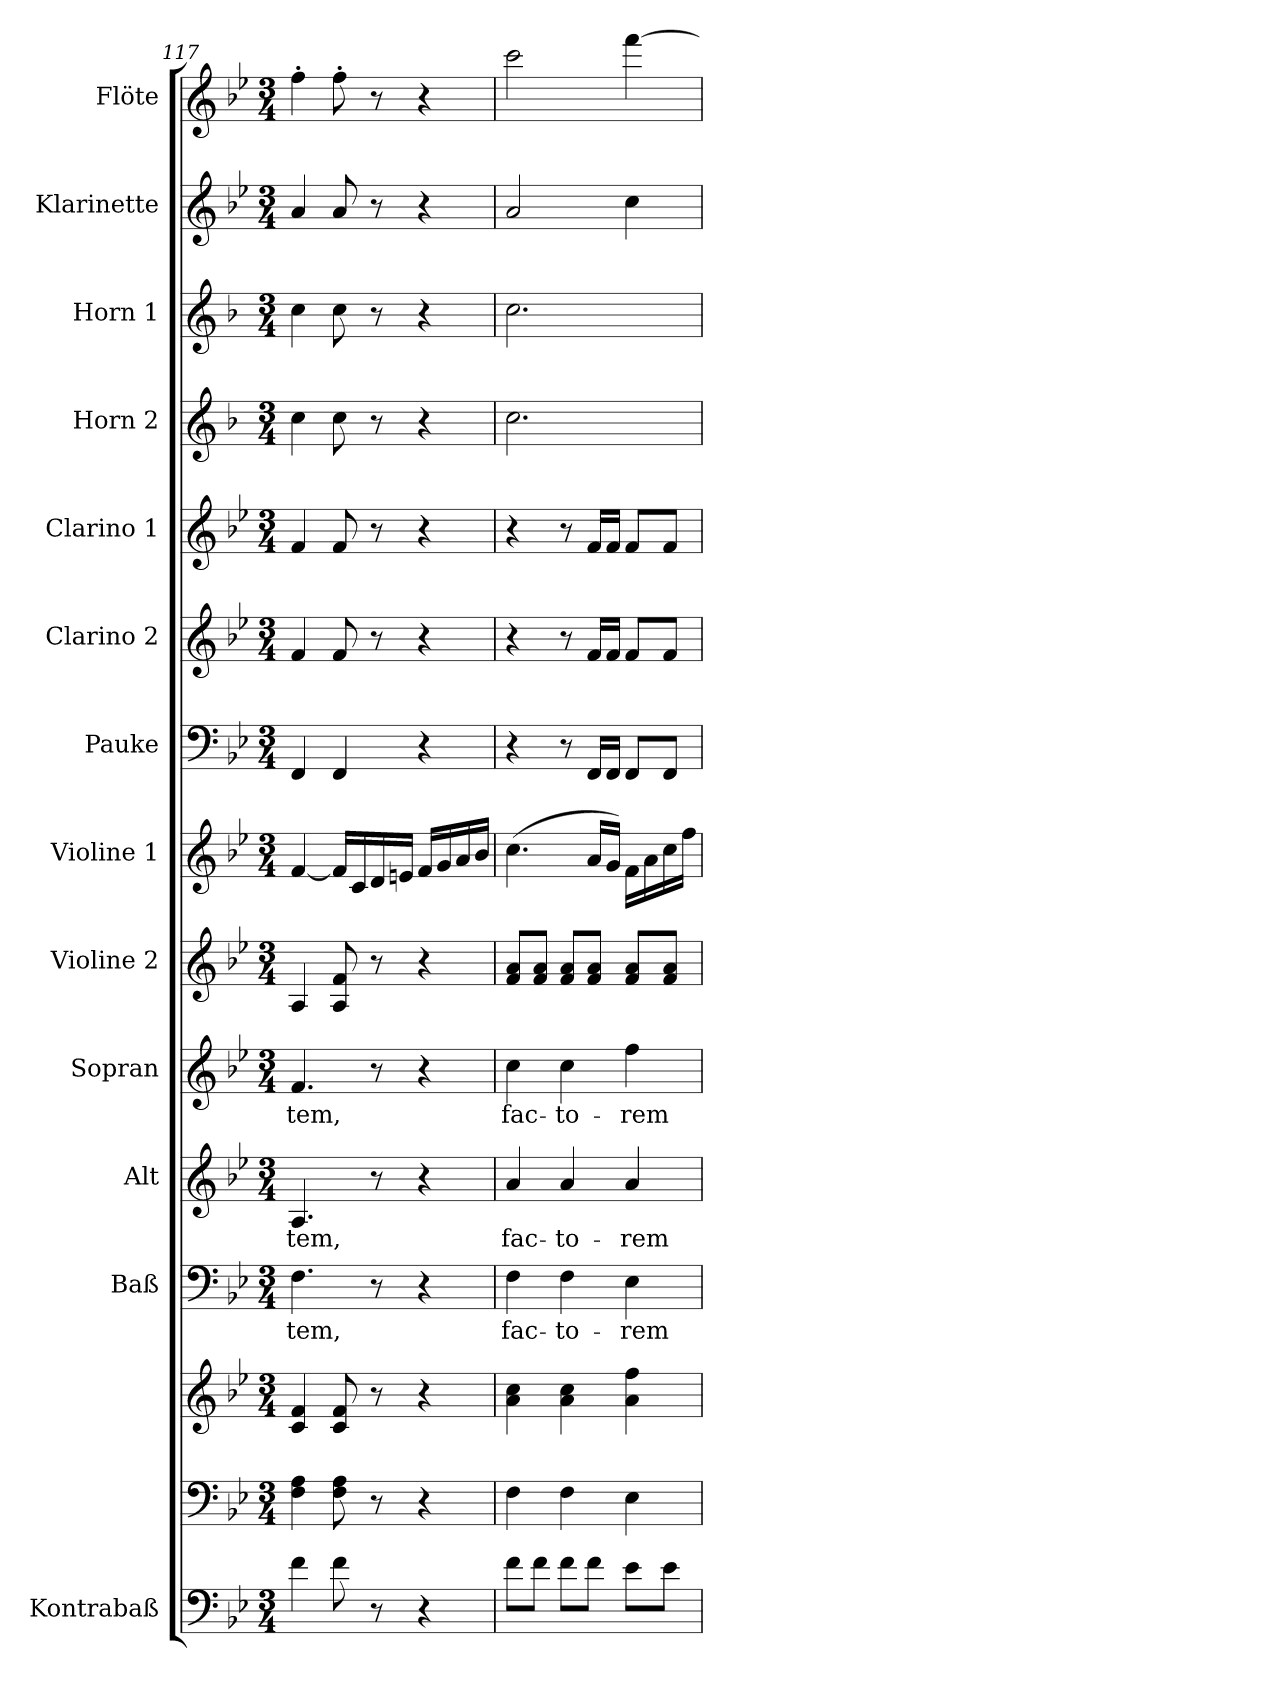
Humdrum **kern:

**kern	**kern	**kern	**kern	**text	**kern	**text	**kern	**text	**kern	**kern	**kern	**kern	**kern	**kern	**kern	**kern	**kern
*part14	*part13	*part13	*part12	*part12	*part11	*part11	*part10	*part10	*part9	*part8	*part7	*part6	*part5	*part4	*part3	*part2	*part1
*staff15	*staff14	*staff13	*staff12	*staff12	*staff11	*staff11	*staff10	*staff10	*staff9	*staff8	*staff7	*staff6	*staff5	*staff4	*staff3	*staff2	*staff1
*I"Kontrabaß	*	*	*I"Baß	*	*I"Alt	*	*I"Sopran	*	*I"Violine 2	*I"Violine 1	*I"Pauke	*I"Clarino 2	*I"Clarino 1	*I"Horn 2	*I"Horn 1	*I"Klarinette	*I"Flöte
*I'Kb	*	*	*I'Baß	*	*I'Alt	*	*I'Sop	*	*I'Vln. 2	*I'Vln. 1	*I'Pk.	*	*	*I'Hrn. 2	*I'Hrn. 1	*	*I'Fl.
*clefF4	*clefF4	*clefG2	*clefF4	*	*clefG2	*	*clefG2	*	*clefG2	*clefG2	*clefF4	*clefG2	*clefG2	*clefG2	*clefG2	*clefG2	*clefG2
*ITrd7c12	*	*	*	*	*	*	*	*	*	*	*	*ITrd7c12	*ITrd7c12	*ITrd4c7	*ITrd4c7	*	*
*k[b-e-]	*k[b-e-]	*k[b-e-]	*k[b-e-]	*	*k[b-e-]	*	*k[b-e-]	*	*k[b-e-]	*k[b-e-]	*k[b-e-]	*k[b-e-]	*k[b-e-]	*k[b-e-]	*k[b-e-]	*k[b-e-]	*k[b-e-]
*B-:	*B-:	*B-:	*B-:	*	*B-:	*	*B-:	*	*B-:	*B-:	*B-:	*B-:	*B-:	*B-:	*B-:	*B-:	*B-:
*M3/4	*M3/4	*M3/4	*M3/4	*	*M3/4	*	*M3/4	*	*M3/4	*M3/4	*M3/4	*M3/4	*M3/4	*M3/4	*M3/4	*M3/4	*M3/4
=117	=117	=117	=117	=117	=117	=117	=117	=117	=117	=117	=117	=117	=117	=117	=117	=117	=117
!	!	!	!	!LO:LY:b	!	!LO:LY:b	!	!LO:LY:b	!	!	!	!	!	!	!	!	!
4F\	4F\ 4A\	4c/ 4f/	4.F\	-tem,	4.A/	-tem,	4.f/	-tem,	4A/	[4f/	4FF/	4F/	4F/	4f\	4f\	4a/	4ff'>\
8F\	8F\ 8A\	8c/ 8f/	.	.	.	.	.	.	8A/ 8f/	16f/LL]	4FF/	8F/	8F/	8f\	8f\	8a/	8ff'>\
.	.	.	.	.	.	.	.	.	.	16c/	.	.	.	.	.	.	.
8r	8r	8r	8r	.	8r	.	8r	.	8r	16d/	.	8r	8r	8r	8r	8r	8r
.	.	.	.	.	.	.	.	.	.	16en/JJ	.	.	.	.	.	.	.
4r	4r	4r	4r	.	4r	.	4r	.	4r	16f/LL	4r	4r	4r	4r	4r	4r	4r
.	.	.	.	.	.	.	.	.	.	16g/	.	.	.	.	.	.	.
.	.	.	.	.	.	.	.	.	.	16a/	.	.	.	.	.	.	.
.	.	.	.	.	.	.	.	.	.	16b-/JJ	.	.	.	.	.	.	.
!!LO:PB:g=z
=118	=118	=118	=118	=118	=118	=118	=118	=118	=118	=118	=118	=118	=118	=118	=118	=118	=118
!	!	!	!	!LO:LY:b	!	!LO:LY:b	!	!LO:LY:b	!	!	!	!	!	!	!	!	!
8F\L	4F\	4a\ 4cc\	4F\	fac-	4a/	fac-	4cc\	fac-	8f/ 8a/L	(>4.cc\	4r	4r	4r	2.f\	2.f\	2a/	2ccc\
8F\J	.	.	.	.	.	.	.	.	8f/ 8a/J	.	.	.	.	.	.	.	.
!	!	!	!	!LO:LY:b	!	!LO:LY:b	!	!LO:LY:b	!	!	!	!	!	!	!	!	!
8F\L	4F\	4a\ 4cc\	4F\	-to-	4a/	-to-	4cc\	-to-	8f/ 8a/L	.	8r	8r	8r	.	.	.	.
8F\J	.	.	.	.	.	.	.	.	8f/ 8a/J	16a/LL	16FF/LL	16F/LL	16F/LL	.	.	.	.
.	.	.	.	.	.	.	.	.	.	16g/JJ)	16FF/JJ	16F/JJ	16F/JJ	.	.	.	.
!	!	!	!	!LO:LY:b	!	!LO:LY:b	!	!LO:LY:b	!	!	!	!	!	!	!	!	!
8E-\L	4E-\	4a\ 4ff\	4E-\	-rem	4a/	-rem	4ff\	-rem	8f/ 8a/L	16f\LL	8FF/L	8F/L	8F/L	.	.	4cc\	[4fff\
.	.	.	.	.	.	.	.	.	.	16a\	.	.	.	.	.	.	.
8E-\J	.	.	.	.	.	.	.	.	8f/ 8a/J	16cc\	8FF/J	8F/J	8F/J	.	.	.	.
.	.	.	.	.	.	.	.	.	.	16ff\JJ	.	.	.	.	.	.	.
=	=	=	=	=	=	=	=	=	=	=	=	=	=	=	=	=	=
*-	*-	*-	*-	*-	*-	*-	*-	*-	*-	*-	*-	*-	*-	*-	*-	*-	*-
